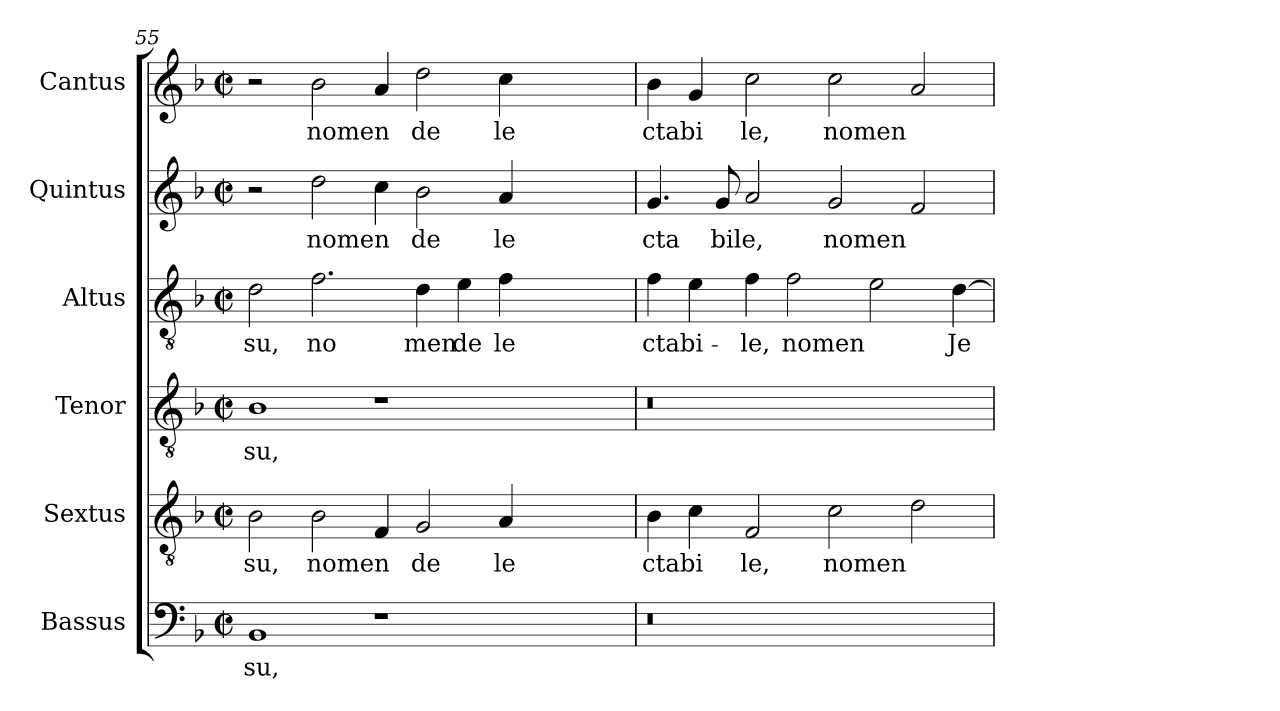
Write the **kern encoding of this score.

**kern	**text	**kern	**text	**kern	**text	**kern	**text	**kern	**text	**kern	**text
*part6	*part6	*part5	*part5	*part4	*part4	*part3	*part3	*part2	*part2	*part1	*part1
*staff6	*staff6	*staff5	*staff5	*staff4	*staff4	*staff3	*staff3	*staff2	*staff2	*staff1	*staff1
*I"Bassus	*	*I"Sextus	*	*I"Tenor	*	*I"Altus	*	*I"Quintus	*	*I"Cantus	*
*clefF4	*	*clefGv2	*	*clefGv2	*	*clefGv2	*	*clefG2	*	*clefG2	*
*k[b-]	*	*k[b-]	*	*k[b-]	*	*k[b-]	*	*k[b-]	*	*k[b-]	*
*F:	*	*F:	*	*F:	*	*F:	*	*F:	*	*F:	*
*M2/2	*	*M2/2	*	*M2/2	*	*M2/2	*	*M2/2	*	*M2/2	*
*met(c|)	*	*met(c|)	*	*met(c|)	*	*met(c|)	*	*met(c|)	*	*met(c|)	*
=55	=55	=55	=55	=55	=55	=55	=55	=55	=55	=55	=55
!	!LO:LY:b:cj	!	!LO:LY:b:cj	!	!LO:LY:b:cj	!	!LO:LY:b:cj	!	!	!	!
1BB-	-su,	2B-\	su,	1B-	su,	2d\	su,	2r	.	2r	.
!	!	!	!LO:LY:b	!	!	!	!LO:LY:b:cj	!	!LO:LY:b	!	!LO:LY:b
.	.	2B-\	nomen	.	.	2.f\	no	2dd\	nomen	2b-\	nomen
!LO:N:vis=1	!	!	!	!LO:N:vis=1	!	!	!	!	!	!	!
0r	.	4F/	.	0r	.	.	.	4cc\	.	4a/	.
!	!	!	!LO:LY:b:cj	!	!	!	!LO:LY:b:cj	!	!LO:LY:b:cj	!	!LO:LY:b:cj
.	.	2G/	de	.	.	4d\	men	2b-\	de	2dd\	de
!	!	!	!	!	!	!	!LO:LY:b:cj	!	!	!	!
.	.	.	.	.	.	4e\	de	.	.	.	.
!	!	!	!LO:LY:b:cj	!	!	!	!LO:LY:b:cj	!	!LO:LY:b:cj	!	!LO:LY:b:cj
.	.	4A/	le	.	.	4f\	le	4a/	le	4cc\	le
.	.	1ryy	.	.	.	1ryy	.	1ryy	.	1ryy	.
!!LO:PB:g=z
=56	=56	=56	=56	=56	=56	=56	=56	=56	=56	=56	=56
!	!	!	!LO:LY:b:cj	!	!	!	!LO:LY:b:cj	!	!LO:LY:b:cj	!	!LO:LY:b:cj
0r	.	4B-\	ctabi	0r	.	4f\	ctabi-	4.g/	cta	4b-\	ctabi
.	.	4c\	.	.	.	4e\	.	.	.	4g/	.
!	!	!	!	!	!	!	!	!	!LO:LY:b	!	!
.	.	.	.	.	.	.	.	8g/	bile,	.	.
!	!	!	!LO:LY:b:cj	!	!	!	!LO:LY:b:cj	!	!	!	!LO:LY:b:cj
.	.	2F/	le,	.	.	4f\	-le,	2a/	.	2cc\	le,
!	!	!	!	!	!	!	!LO:LY:b	!	!	!	!
.	.	.	.	.	.	2f\	nomen	.	.	.	.
!	!	!	!LO:LY:b	!	!	!	!	!	!LO:LY:b	!	!LO:LY:b
.	.	2c\	nomen	.	.	.	.	2g/	nomen	2cc\	nomen
.	.	.	.	.	.	2e\	.	.	.	.	.
.	.	2d\	.	.	.	.	.	2f/	.	2a/	.
!	!	!	!	!	!	!	!LO:LY:b:cj	!	!	!	!
.	.	.	.	.	.	[>4d\	Je-	.	.	.	.
=	=	=	=	=	=	=	=	=	=	=	=
*-	*-	*-	*-	*-	*-	*-	*-	*-	*-	*-	*-
